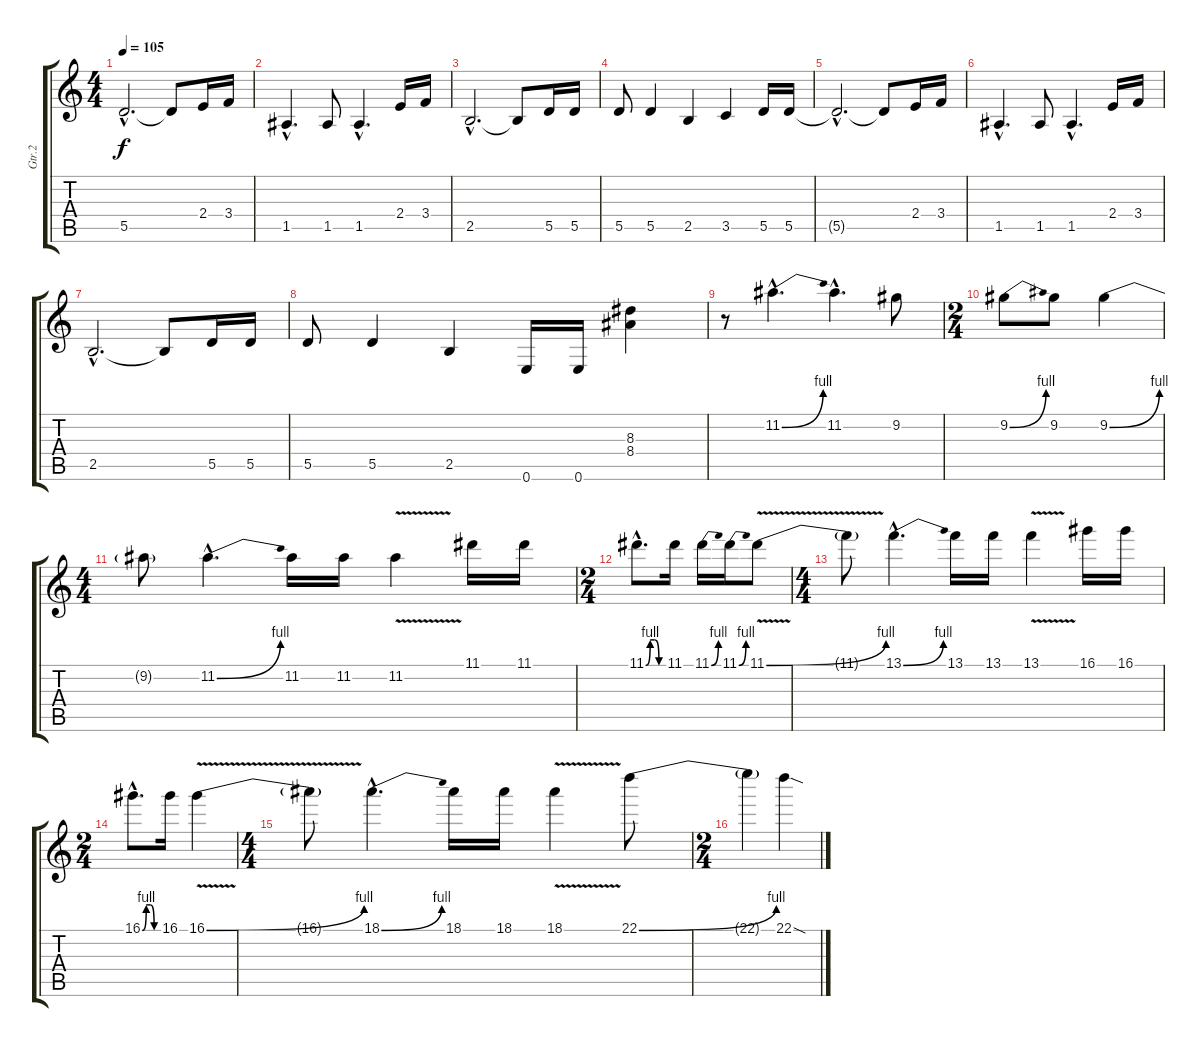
\track ("Gtr.2" "Gtr.2") {instrument distortionguitar}
\staff {score tabs}
\tuning (E4 B3 G3 D3 A2 E2) {hide}
\ts (4 4)
\tempo 105
\clef g2
\ks c
5.5{hac t}.2{d dy f} 5.5{t}.8 2.4.16 3.4.16 |
1.5{hac}.4{d} 1.5.8 1.5{hac}.4{d} 2.4.16 3.4.16 |
2.5{hac}.2{d} 2.5{t}.8 5.5.16 5.5.16 |
5.5.8 5.5.4 2.5.4 3.5.4 5.5.16 5.5.16 |
5.5{hac t}.2{d} 5.5{t}.8 2.4.16 3.4.16 |
1.5{hac}.4{d} 1.5.8 1.5{hac}.4{d} 2.4.16 3.4.16 |
2.5{hac}.2{d} 2.5{t}.8 5.5.16 5.5.16 |
5.5.8 5.5.4 2.5.4 0.6.16 0.6.16 (8.3 8.4).4 |
r.8 11.2{be (bend 0 0 60 4) hac}.4{d} 11.2{hac}.4{d} 9.2.8 |
\ts (2 4)
9.2{be (bend 0 0 60 4)}.8 9.2.8 9.2{be (bend 0 0 60 4)}.4 |
\ts (4 4)
9.2{t}.8 11.2{be (bend 0 0 60 4) hac}.4{d} 11.2.16 11.2.16 11.2{v}.4 11.1.16 11.1.16 |
\ts (2 4)
11.1{be (custom 0 0 15 4 30 4 45 0 60 0) hac}.8{d} 11.1.16 11.1{be (bend 0 0 60 4)}.16 11.1{be (bend 0 0 60 4)}.16 11.1{be (bend 0 0 60 4) v}.8 |
\ts (4 4)
11.1{t}.8 13.1{be (bend 0 0 60 4) hac}.4{d} 13.1.16 13.1.16 13.1{v}.4 16.1.16 16.1.16 |
\ts (2 4)
16.1{be (custom 0 0 15 4 30 4 45 0 60 0) hac}.8{d} 16.1.16 16.1{be (bend 0 0 60 4) v}.4 |
\ts (4 4)
16.1{t}.8 18.1{be (bend 0 0 60 4) hac}.4{d} 18.1.16 18.1.16 18.1{v}.4 22.1{be (bend 0 0 60 4)}.8 |
\ts (2 4)
22.1{t}.4 22.1{sod}.4
